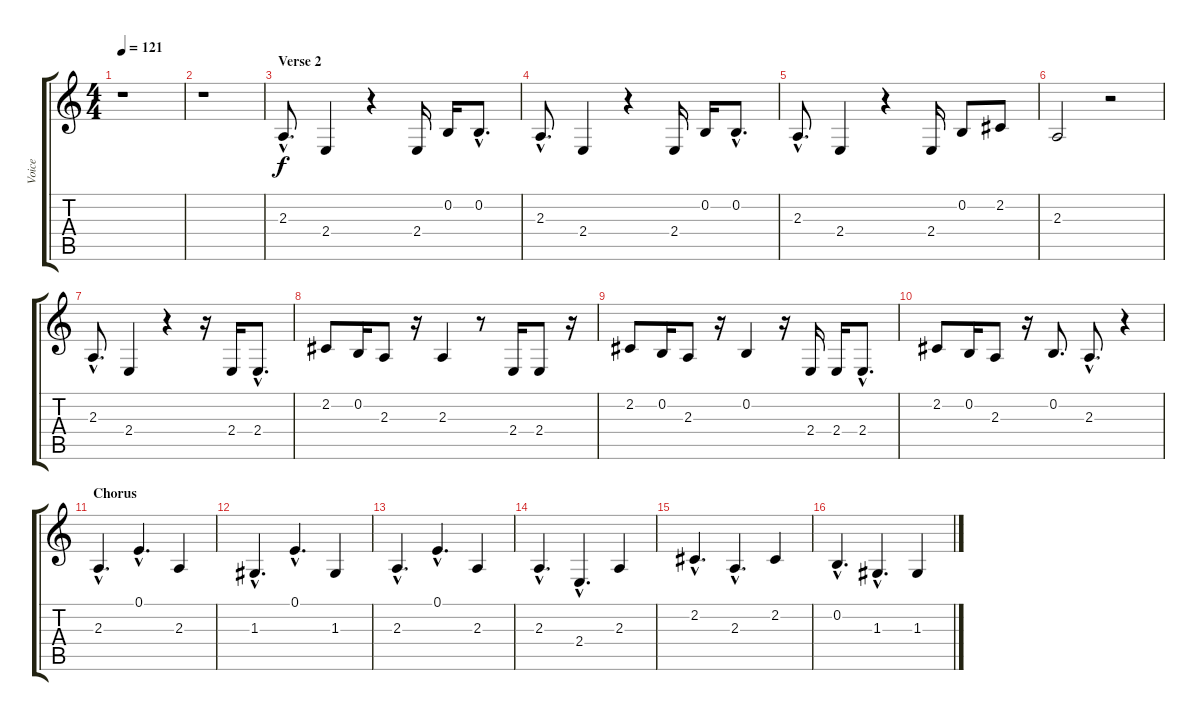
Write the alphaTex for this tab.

\track ("Voice" "Voice") {instrument synthbrass2}
\staff {score tabs}
\tuning (E4 B3 G3 D3 A2 E2) {hide}
\ts (4 4)
\tempo 121
\clef g2
\ks c
r.1{dy f} |
r.1 |
\section ("" "Verse 2")
2.3{hac}.8{d} 2.4.4 r.4 2.4.16 0.2.16 0.2{hac}.8{d} |
2.3{hac}.8{d} 2.4.4 r.4 2.4.16 0.2.16 0.2{hac}.8{d} |
2.3{hac}.8{d} 2.4.4 r.4 2.4.16 0.2.8 2.2.8 |
2.3.2 r.2 |
2.3{hac}.8{d} 2.4.4 r.4 r.16 2.4.16 2.4{hac}.8{d} |
2.2.8 0.2.16 2.3.8 r.16 2.3.4 r.8 2.4.16 2.4.8 r.16 |
2.2.8 0.2.16 2.3.8 r.16 0.2.4 r.16 2.4.16 2.4.16 2.4{hac}.8{d} |
2.2.8 0.2.16 2.3.8 r.16 0.2.8{d} 2.3{hac}.8{d} r.4 |
\section ("" "Chorus")
2.3{hac}.4{d} 0.1{hac}.4{d} 2.3.4 |
1.3{hac}.4{d} 0.1{hac}.4{d} 1.3.4 |
2.3{hac}.4{d} 0.1{hac}.4{d} 2.3.4 |
2.3{hac}.4{d} 2.4{hac}.4{d} 2.3.4 |
2.2{hac}.4{d} 2.3{hac}.4{d} 2.2.4 |
0.2{hac}.4{d} 1.3{hac}.4{d} 1.3.4
